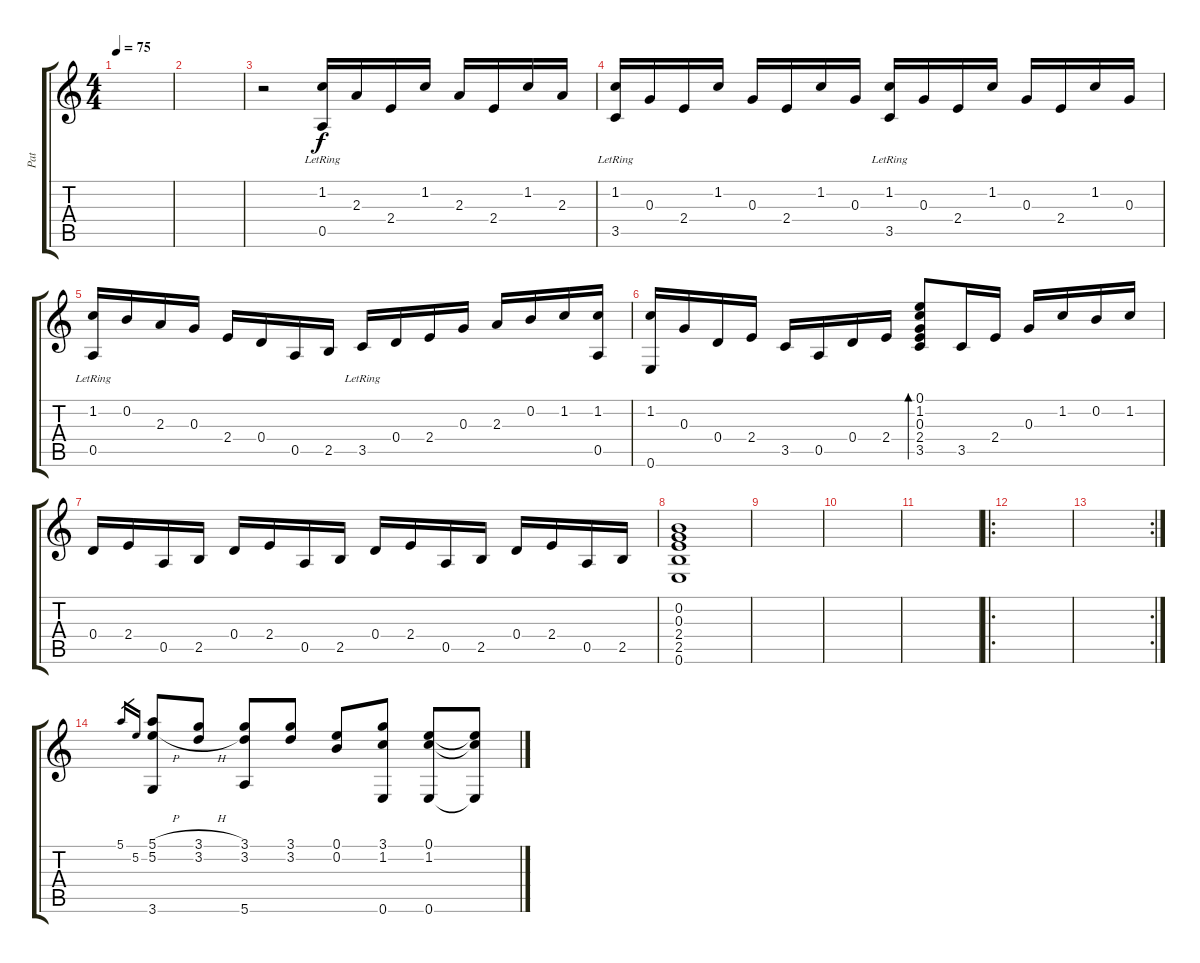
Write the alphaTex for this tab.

\track ("Pat" "Pat") {instrument electricguitarclean}
\staff {score tabs}
\tuning (E4 B3 G3 D3 A2 E2) {hide}
\ts (4 4)
\tempo 75
\clef g2
\ks c
|
|
r.2 (1.2 0.5{lr}).16 2.3.16 2.4.16 1.2.16 2.3.16 2.4.16 1.2.16 2.3.16 |
(1.2 3.5{lr}).16 0.3.16 2.4.16 1.2.16 0.3.16 2.4.16 1.2.16 0.3.16 (1.2 3.5{lr}).16 0.3.16 2.4.16 1.2.16 0.3.16 2.4.16 1.2.16 0.3.16 |
(1.2 0.5{lr}).16 0.2.16 2.3.16 0.3.16 2.4.16 0.4.16 0.5.16 2.5.16 3.5{lr}.16 0.4.16 2.4.16 0.3.16 2.3.16 0.2.16 1.2.16 (1.2 0.5).16 |
(1.2 0.6).16 0.3.16 0.4.16 2.4.16 3.5.16 0.5.16 0.4.16 2.4.16 (0.1 1.2 0.3 2.4 3.5).8{bd 120} 3.5.16 2.4.16 0.3.16 1.2.16 0.2.16 1.2.16 |
0.4.16 2.4.16 0.5.16 2.5.16 0.4.16 2.4.16 0.5.16 2.5.16 0.4.16 2.4.16 0.5.16 2.5.16 0.4.16 2.4.16 0.5.16 2.5.16 |
(0.2 0.3 2.4 2.5 0.6).1 |
|
|
|
\ro
|
\rc 2
|
5.1.16{gr} 5.2.16{gr} (5.1{h} 5.2{h} 3.6).8 (3.1{h} 3.2{h}).8 (3.1 3.2 5.6).8 (3.1 3.2).8 (0.1 0.2).8 (3.1 1.2 0.6).8 (0.1 1.2 0.6).8 (0.1{t} 1.2{t} 0.6{t}).8
